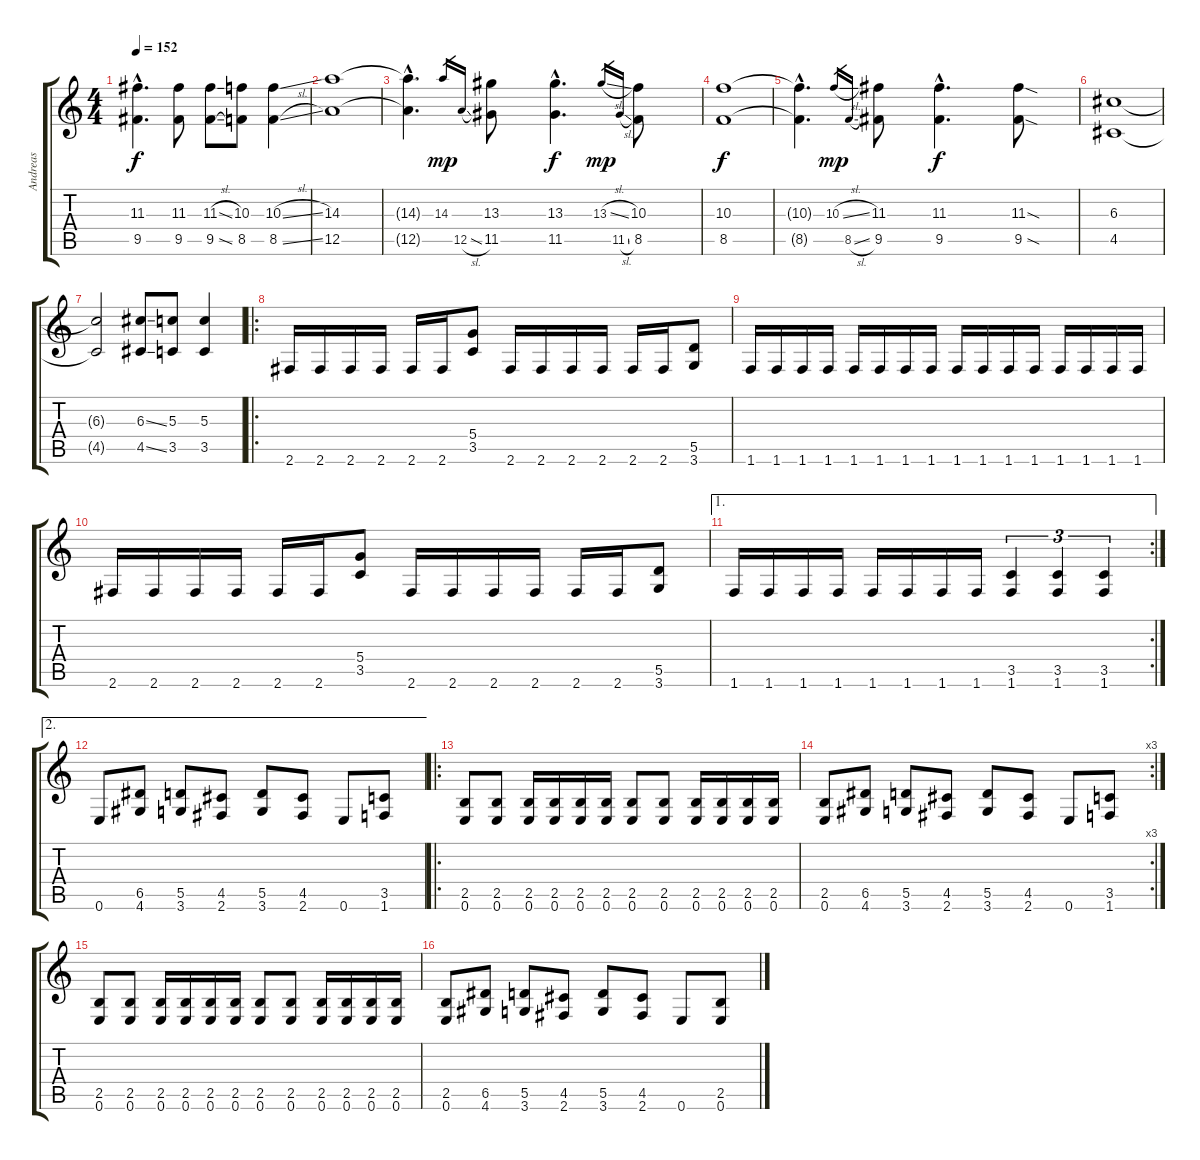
\track ("Andreas" "Andreas") {instrument distortionguitar}
\staff {score tabs}
\tuning (E4 B3 G3 D3 A2 E2) {hide}
\ts (4 4)
\tempo 152
\clef g2
\ks c
(11.3{hac t} 9.5{hac t}).4{d dy f} (11.3 9.5).8 (11.3{sl} 9.5{sl}).8 (10.3 8.5).8 (10.3{sl} 8.5{sl}).4 |
(14.3 12.5).1 |
(14.3{hac t} 12.5{hac t}).4{d} 14.3.16{gr dy mp} 12.5{sl}.16{gr} (13.3 11.5).8 (13.3{hac} 11.5{hac}).4{d dy f} 13.3{sl}.16{gr dy mp} 11.5{sl}.16{gr} (10.3 8.5).8 |
(10.3 8.5).1{dy f} |
(10.3{hac t} 8.5{hac t}).4{d} 10.3{sl}.16{gr dy mp} 8.5{sl}.16{gr} (11.3 9.5).8 (11.3{hac} 9.5{hac}).4{d dy f} (11.3{sod} 9.5{sod}).8 |
(6.3 4.5).1 |
(6.3{t} 4.5{t}).2 (6.3{ss} 4.5{ss}).8 (5.3 3.5).8 (5.3 3.5).4 |
\ro
2.6.16 2.6.16 2.6.16 2.6.16 2.6.16 2.6.16 (5.4 3.5).8 2.6.16 2.6.16 2.6.16 2.6.16 2.6.16 2.6.16 (5.5 3.6).8 |
1.6.16 1.6.16 1.6.16 1.6.16 1.6.16 1.6.16 1.6.16 1.6.16 1.6.16 1.6.16 1.6.16 1.6.16 1.6.16 1.6.16 1.6.16 1.6.16 |
2.6.16 2.6.16 2.6.16 2.6.16 2.6.16 2.6.16 (5.4 3.5).8 2.6.16 2.6.16 2.6.16 2.6.16 2.6.16 2.6.16 (5.5 3.6).8 |
\ae 1
\rc 2
1.6.16 1.6.16 1.6.16 1.6.16 1.6.16 1.6.16 1.6.16 1.6.16 (3.5 1.6).4{tu (3 2)} (3.5 1.6).4{tu (3 2)} (3.5 1.6).4{tu (3 2)} |
\ae 2
0.6.8 (6.5 4.6).8 (5.5 3.6).8 (4.5 2.6).8 (5.5 3.6).8 (4.5 2.6).8 0.6.8 (3.5 1.6).8 |
\ro
(2.5 0.6).8 (2.5 0.6).8 (2.5 0.6).16 (2.5 0.6).16 (2.5 0.6).16 (2.5 0.6).16 (2.5 0.6).8 (2.5 0.6).8 (2.5 0.6).16 (2.5 0.6).16 (2.5 0.6).16 (2.5 0.6).16 |
\rc 3
(2.5 0.6).8 (6.5 4.6).8 (5.5 3.6).8 (4.5 2.6).8 (5.5 3.6).8 (4.5 2.6).8 0.6.8 (3.5 1.6).8 |
(2.5 0.6).8 (2.5 0.6).8 (2.5 0.6).16 (2.5 0.6).16 (2.5 0.6).16 (2.5 0.6).16 (2.5 0.6).8 (2.5 0.6).8 (2.5 0.6).16 (2.5 0.6).16 (2.5 0.6).16 (2.5 0.6).16 |
(2.5 0.6).8 (6.5 4.6).8 (5.5 3.6).8 (4.5 2.6).8 (5.5 3.6).8 (4.5 2.6).8 0.6.8 (2.5 0.6).8
